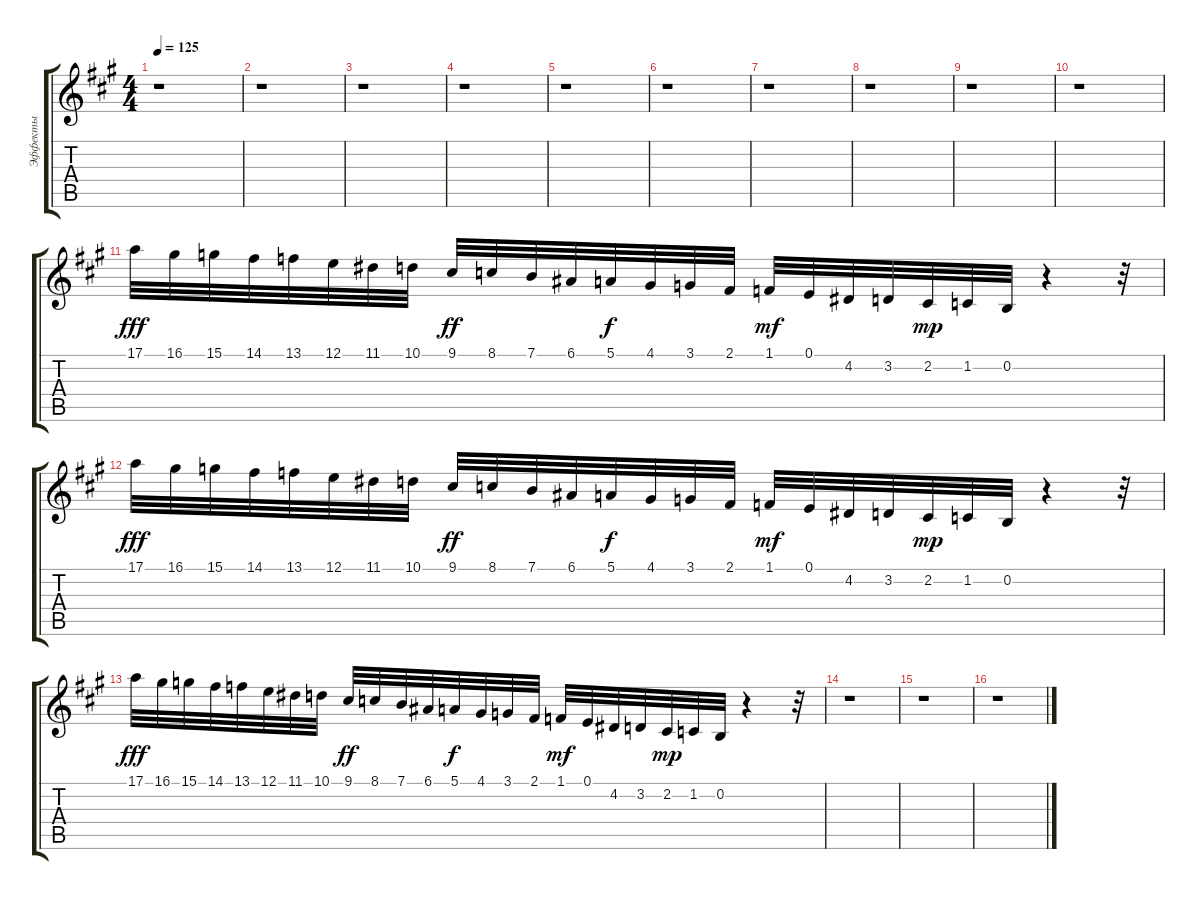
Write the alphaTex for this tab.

\track ("Эффекты" "Эффекты") {instrument telephonering}
\staff {score tabs}
\tuning (E4 B3 G3 D3 A2 E2) {hide}
\ts (4 4)
\tempo 125
\clef g2
\ks f#minor
r.1{dy fff} |
r.1 |
r.1 |
r.1 |
r.1 |
r.1 |
r.1 |
r.1 |
r.1 |
r.1 |
17.1.32 16.1.32 15.1.32 14.1.32 13.1.32 12.1.32 11.1.32 10.1.32 9.1.32{dy ff} 8.1.32 7.1.32 6.1.32 5.1.32{dy f} 4.1.32 3.1.32 2.1.32 1.1.32{dy mf} 0.1.32 4.2.32 3.2.32 2.2.32{dy mp} 1.2.32 0.2.32 r.4 r.32 |
17.1.32{dy fff} 16.1.32 15.1.32 14.1.32 13.1.32 12.1.32 11.1.32 10.1.32 9.1.32{dy ff} 8.1.32 7.1.32 6.1.32 5.1.32{dy f} 4.1.32 3.1.32 2.1.32 1.1.32{dy mf} 0.1.32 4.2.32 3.2.32 2.2.32{dy mp} 1.2.32 0.2.32 r.4 r.32 |
17.1.32{dy fff} 16.1.32 15.1.32 14.1.32 13.1.32 12.1.32 11.1.32 10.1.32 9.1.32{dy ff} 8.1.32 7.1.32 6.1.32 5.1.32{dy f} 4.1.32 3.1.32 2.1.32 1.1.32{dy mf} 0.1.32 4.2.32 3.2.32 2.2.32{dy mp} 1.2.32 0.2.32 r.4 r.32 |
r.1 |
r.1 |
r.1
